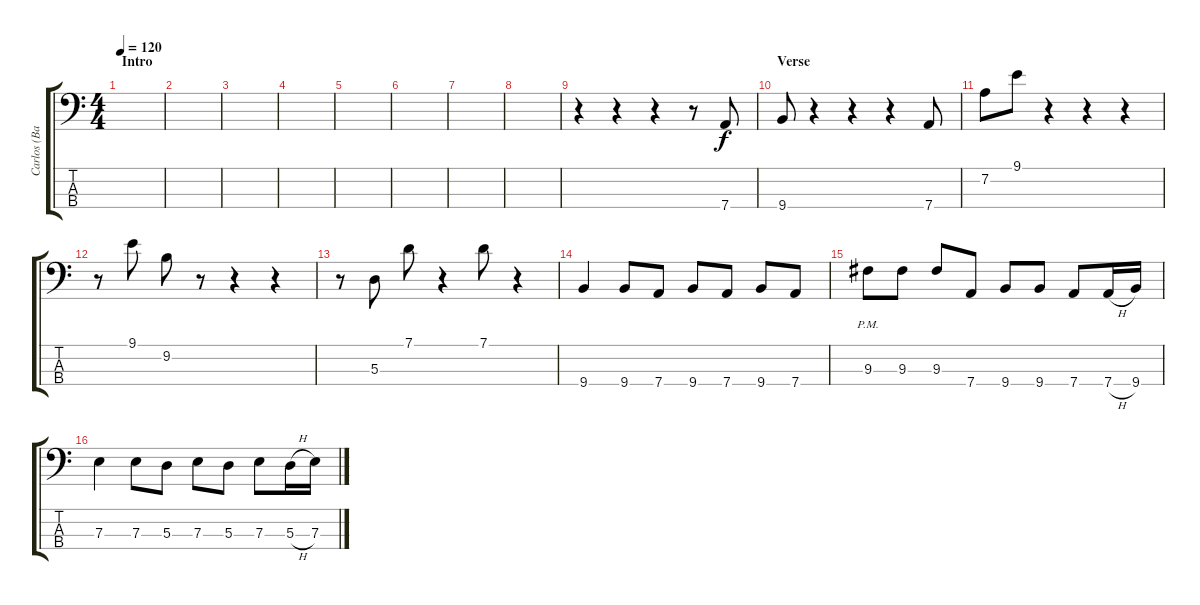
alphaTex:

\track ("Carlos (Bass)" "Carlos (Ba") {instrument fretlessbass}
\staff {score tabs}
\tuning (G2 D2 A1 D1) {hide}
\ts (4 4)
\section ("" "Intro")
\tempo 120
\clef f4
\ks c
|
|
|
|
|
|
|
|
r.4 r.4 r.4 r.8 7.4.8 |
\section ("" "Verse")
9.4.8 r.4 r.4 r.4 7.4.8 |
7.2.8 9.1.8 r.4 r.4 r.4 |
r.8 9.1.8 9.2.8 r.8 r.4 r.4 |
r.8 5.3.8 7.1.8 r.4 7.1.8 r.4 |
9.4.4 9.4.8 7.4.8 9.4.8 7.4.8 9.4.8 7.4.8 |
9.3{pm}.8 9.3.8 9.3.8 7.4.8 9.4.8 9.4.8 7.4.8 7.4{h}.16 9.4.16 |
7.3.4 7.3.8 5.3.8 7.3.8 5.3.8 7.3.8 5.3{h}.16 7.3.16
